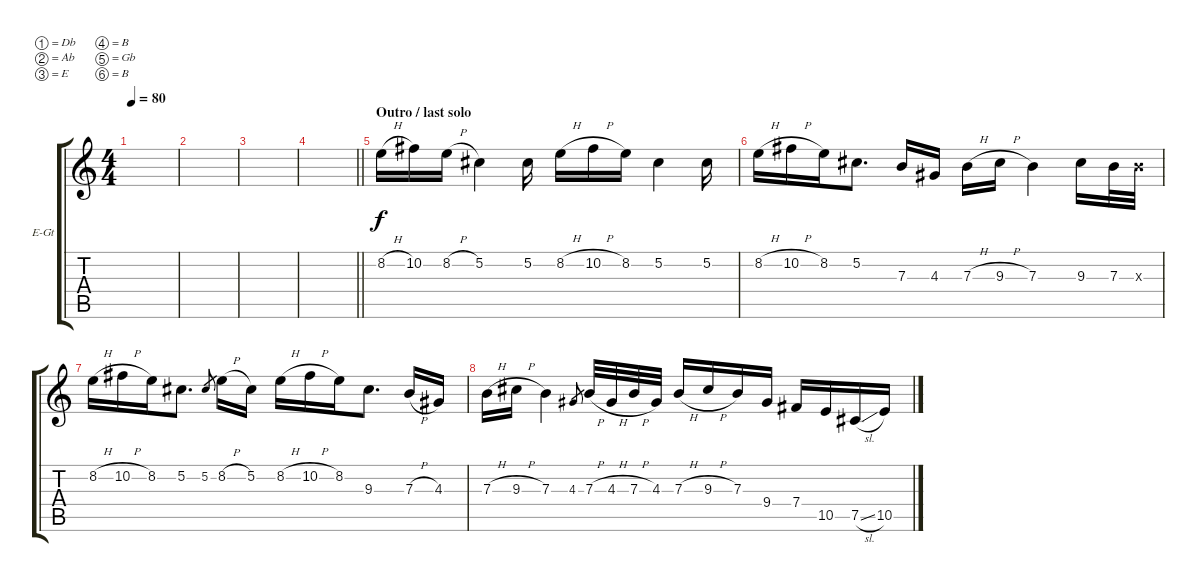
\bracketExtendMode groupsimilarinstruments
\firstSystemTrackNameOrientation horizontal
\otherSystemsTrackNameOrientation horizontal
\track ("Octaver effect" "E-Gt") {instrument overdrivenguitar}
\staff {score tabs}
\tuning (Db4 Ab3 E3 B2 Gb2 B1)
\ts (4 4)
\tempo 80
\clef g2
\scale
0.333333
\ks c
|
\scale
0.333333 |
\scale
0.333333 |
\scale
0.333333
\barLineRight lightlight
|
\section ("" "Outro / last solo")
8.2{h}.16 10.2.16 8.2{h}.16 5.2.4 5.2.16 8.2{h}.16 10.2{h}.16 8.2.16 5.2.4 5.2.16 |
8.2{h}.16 10.2{h}.16 8.2.16 5.2.8{d} 7.3.16 4.3.16 7.3{h}.16 9.3{h}.16 7.3.4 9.3.16 7.3.32 7.3{x}.32 |
8.2{h}.16 10.2{h}.16 8.2.16 5.2.8{d} 5.2.8{gr} 8.2{h}.16 5.2.16 8.2{h}.16 10.2{h}.16 8.2.16 9.3.8{d} 7.3{h}.16 4.3.16 |
7.3{h}.16 9.3{h}.16 7.3.4 4.3.8{gr} 7.3{h}.32 4.3{h}.32 7.3{h}.32 4.3.32 7.3{h}.16 9.3{h}.16 7.3.16 9.4.16 7.4.16 10.5.16 7.5{sl}.16 10.5.16
